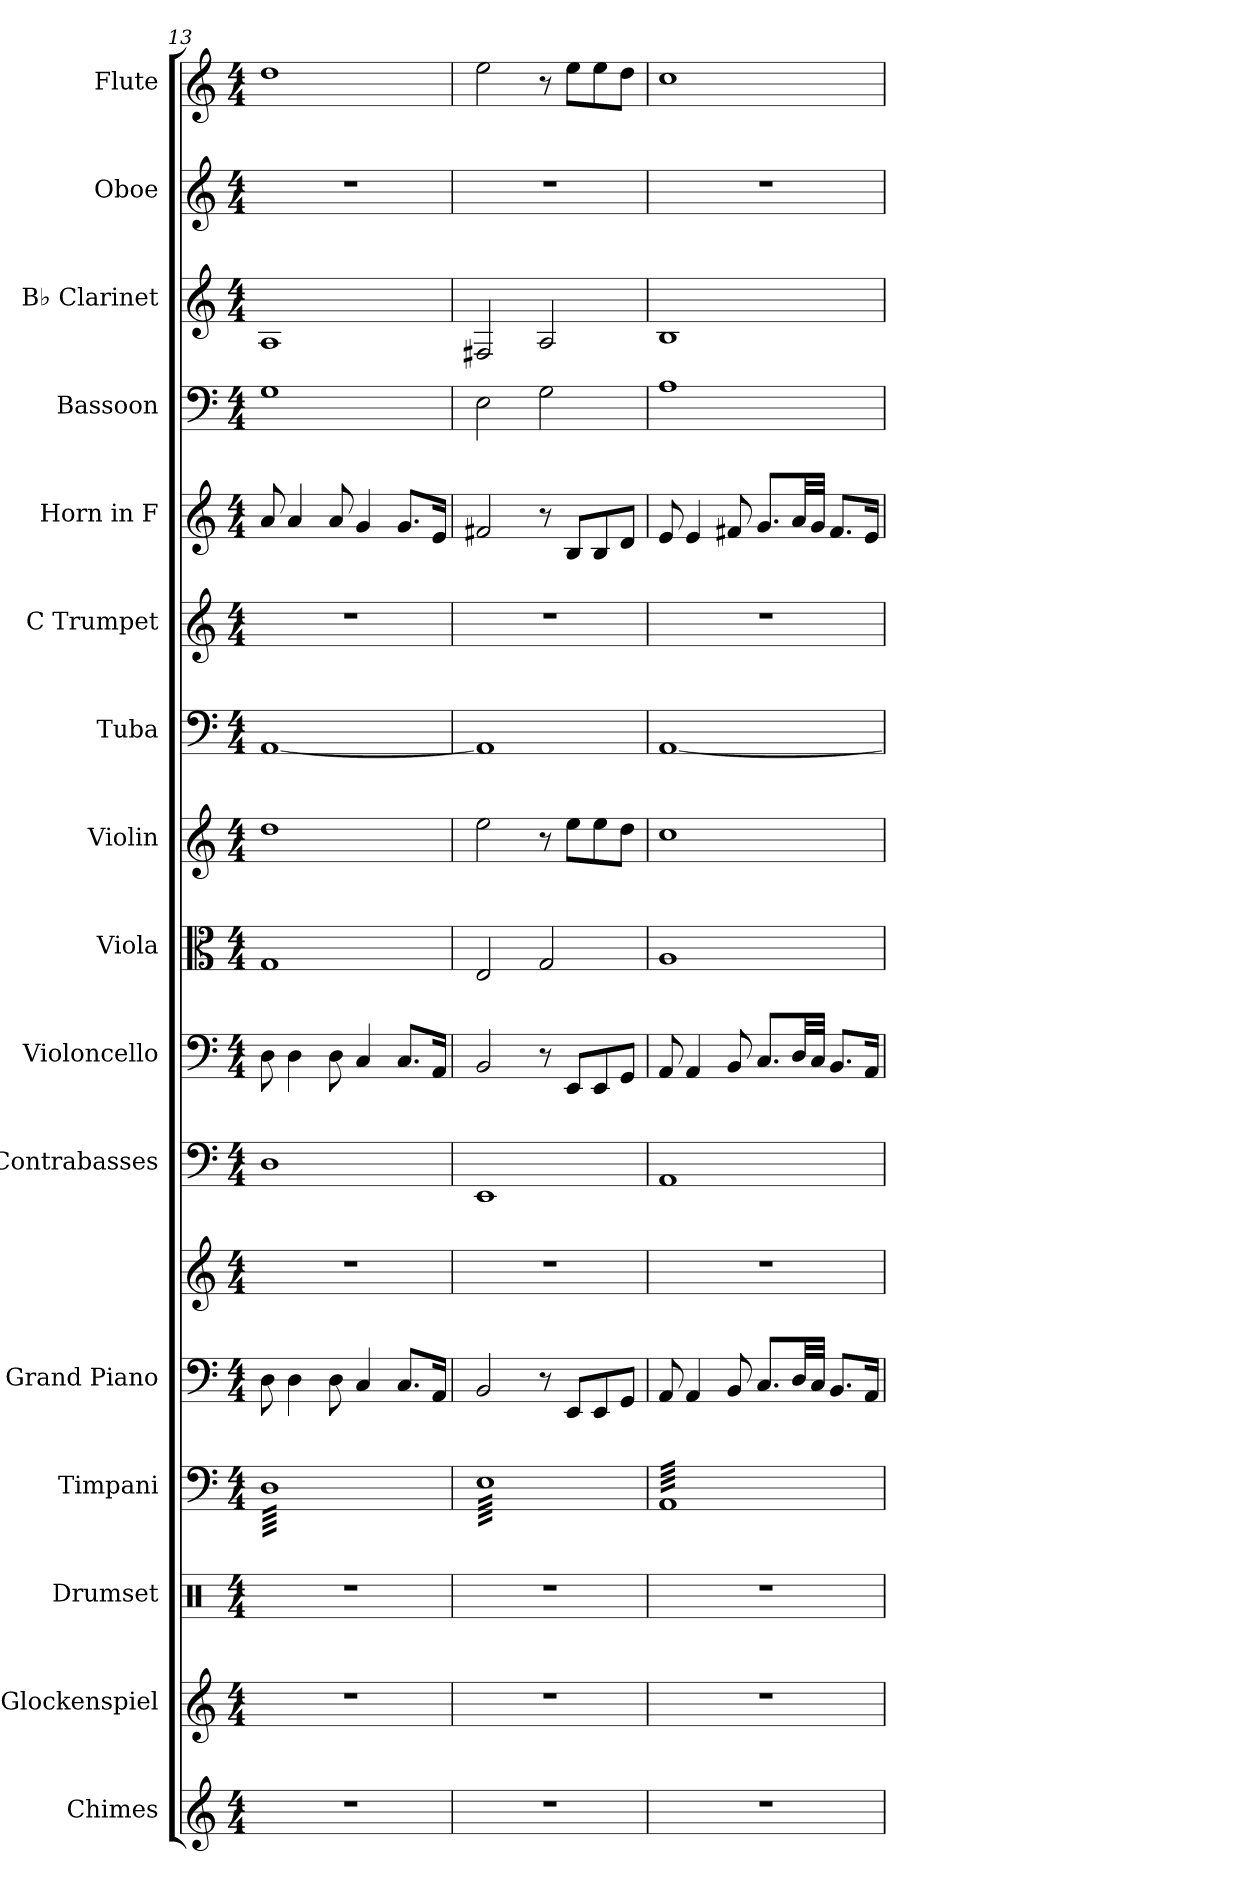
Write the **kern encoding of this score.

**kern	**kern	**kern	**kern	**kern	**kern	**kern	**kern	**kern	**kern	**kern	**kern	**kern	**kern	**kern	**kern	**kern
*part16	*part15	*part14	*part13	*part12	*part12	*part11	*part10	*part9	*part8	*part7	*part6	*part5	*part4	*part3	*part2	*part1
*staff17	*staff16	*staff15	*staff14	*staff13	*staff12	*staff11	*staff10	*staff9	*staff8	*staff7	*staff6	*staff5	*staff4	*staff3	*staff2	*staff1
*I"Chimes	*I"Glockenspiel	*I"Drumset	*I"Timpani	*I"Grand Piano	*	*I"Contrabasses	*I"Violoncello	*I"Viola	*I"Violin	*I"Tuba	*I"C Trumpet	*I"Horn in F	*I"Bassoon	*I"B♭ Clarinet	*I"Oboe	*I"Flute
*I'Cme.	*I'Glock.	*I'D. Set	*I'Timp.	*I'Pno.	*	*I'Cbs.	*I'Vc.	*I'Vla.	*I'Vln.	*I'Tba.	*I'C Tpt.	*	*I'Bsn.	*I'B♭ Cl.	*I'Ob.	*I'Fl.
*clefG2	*clefG2	*clefX	*clefF4	*clefF4	*clefG2	*clefF4	*clefF4	*clefC3	*clefG2	*clefF4	*clefG2	*clefG2	*clefF4	*clefG2	*clefG2	*clefG2
*	*ITrd-14c-24	*	*	*	*	*ITrd7c12	*	*	*	*	*	*ITrd4c7	*	*ITrd1c2	*	*
*k[]	*k[]	*k[]	*k[]	*k[]	*k[]	*k[]	*k[]	*k[]	*k[]	*k[]	*k[]	*k[b-]	*k[]	*k[b-e-]	*k[]	*k[]
*M4/4	*M4/4	*M4/4	*M4/4	*M4/4	*M4/4	*M4/4	*M4/4	*M4/4	*M4/4	*M4/4	*M4/4	*M4/4	*M4/4	*M4/4	*M4/4	*M4/4
=13	=13	=13	=13	=13	=13	=13	=13	=13	=13	=13	=13	=13	=13	=13	=13	=13
*	*	*	*tremolo	*	*	*	*	*	*	*	*	*	*	*	*	*
1r	1r	1r	64DLLLL	8D\	1r	1DD	8D\	1G	1dd	[1AA	1r	8d/	1G	1G	1r	1dd
.	.	.	64D	.	.	.	.	.	.	.	.	.	.	.	.	.
.	.	.	64D	.	.	.	.	.	.	.	.	.	.	.	.	.
.	.	.	64D	.	.	.	.	.	.	.	.	.	.	.	.	.
.	.	.	64D	.	.	.	.	.	.	.	.	.	.	.	.	.
.	.	.	64D	.	.	.	.	.	.	.	.	.	.	.	.	.
.	.	.	64D	.	.	.	.	.	.	.	.	.	.	.	.	.
.	.	.	64D	.	.	.	.	.	.	.	.	.	.	.	.	.
.	.	.	64D	4D\	.	.	4D\	.	.	.	.	4d/	.	.	.	.
.	.	.	64D	.	.	.	.	.	.	.	.	.	.	.	.	.
.	.	.	64D	.	.	.	.	.	.	.	.	.	.	.	.	.
.	.	.	64D	.	.	.	.	.	.	.	.	.	.	.	.	.
.	.	.	64D	.	.	.	.	.	.	.	.	.	.	.	.	.
.	.	.	64D	.	.	.	.	.	.	.	.	.	.	.	.	.
.	.	.	64D	.	.	.	.	.	.	.	.	.	.	.	.	.
.	.	.	64D	.	.	.	.	.	.	.	.	.	.	.	.	.
.	.	.	64D	.	.	.	.	.	.	.	.	.	.	.	.	.
.	.	.	64D	.	.	.	.	.	.	.	.	.	.	.	.	.
.	.	.	64D	.	.	.	.	.	.	.	.	.	.	.	.	.
.	.	.	64D	.	.	.	.	.	.	.	.	.	.	.	.	.
.	.	.	64D	.	.	.	.	.	.	.	.	.	.	.	.	.
.	.	.	64D	.	.	.	.	.	.	.	.	.	.	.	.	.
.	.	.	64D	.	.	.	.	.	.	.	.	.	.	.	.	.
.	.	.	64D	.	.	.	.	.	.	.	.	.	.	.	.	.
.	.	.	64D	8D\	.	.	8D\	.	.	.	.	8d/	.	.	.	.
.	.	.	64D	.	.	.	.	.	.	.	.	.	.	.	.	.
.	.	.	64D	.	.	.	.	.	.	.	.	.	.	.	.	.
.	.	.	64D	.	.	.	.	.	.	.	.	.	.	.	.	.
.	.	.	64D	.	.	.	.	.	.	.	.	.	.	.	.	.
.	.	.	64D	.	.	.	.	.	.	.	.	.	.	.	.	.
.	.	.	64D	.	.	.	.	.	.	.	.	.	.	.	.	.
.	.	.	64D	.	.	.	.	.	.	.	.	.	.	.	.	.
.	.	.	64D	4C/	.	.	4C/	.	.	.	.	4c/	.	.	.	.
.	.	.	64D	.	.	.	.	.	.	.	.	.	.	.	.	.
.	.	.	64D	.	.	.	.	.	.	.	.	.	.	.	.	.
.	.	.	64D	.	.	.	.	.	.	.	.	.	.	.	.	.
.	.	.	64D	.	.	.	.	.	.	.	.	.	.	.	.	.
.	.	.	64D	.	.	.	.	.	.	.	.	.	.	.	.	.
.	.	.	64D	.	.	.	.	.	.	.	.	.	.	.	.	.
.	.	.	64D	.	.	.	.	.	.	.	.	.	.	.	.	.
.	.	.	64D	.	.	.	.	.	.	.	.	.	.	.	.	.
.	.	.	64D	.	.	.	.	.	.	.	.	.	.	.	.	.
.	.	.	64D	.	.	.	.	.	.	.	.	.	.	.	.	.
.	.	.	64D	.	.	.	.	.	.	.	.	.	.	.	.	.
.	.	.	64D	.	.	.	.	.	.	.	.	.	.	.	.	.
.	.	.	64D	.	.	.	.	.	.	.	.	.	.	.	.	.
.	.	.	64D	.	.	.	.	.	.	.	.	.	.	.	.	.
.	.	.	64D	.	.	.	.	.	.	.	.	.	.	.	.	.
.	.	.	64D	8.C/L	.	.	8.C/L	.	.	.	.	8.c/L	.	.	.	.
.	.	.	64D	.	.	.	.	.	.	.	.	.	.	.	.	.
.	.	.	64D	.	.	.	.	.	.	.	.	.	.	.	.	.
.	.	.	64D	.	.	.	.	.	.	.	.	.	.	.	.	.
.	.	.	64D	.	.	.	.	.	.	.	.	.	.	.	.	.
.	.	.	64D	.	.	.	.	.	.	.	.	.	.	.	.	.
.	.	.	64D	.	.	.	.	.	.	.	.	.	.	.	.	.
.	.	.	64D	.	.	.	.	.	.	.	.	.	.	.	.	.
.	.	.	64D	.	.	.	.	.	.	.	.	.	.	.	.	.
.	.	.	64D	.	.	.	.	.	.	.	.	.	.	.	.	.
.	.	.	64D	.	.	.	.	.	.	.	.	.	.	.	.	.
.	.	.	64D	.	.	.	.	.	.	.	.	.	.	.	.	.
.	.	.	64D	16AA/Jk	.	.	16AA/Jk	.	.	.	.	16A/Jk	.	.	.	.
.	.	.	64D	.	.	.	.	.	.	.	.	.	.	.	.	.
.	.	.	64D	.	.	.	.	.	.	.	.	.	.	.	.	.
.	.	.	64DJJJJ	.	.	.	.	.	.	.	.	.	.	.	.	.
=14	=14	=14	=14	=14	=14	=14	=14	=14	=14	=14	=14	=14	=14	=14	=14	=14
1r	1r	1r	64ELLLL	2BB/	1r	1EEE	2BB/	2E/	2ee\	1AA]	1r	2Bn/	2E\	2En/	1r	2ee\
.	.	.	64E	.	.	.	.	.	.	.	.	.	.	.	.	.
.	.	.	64E	.	.	.	.	.	.	.	.	.	.	.	.	.
.	.	.	64E	.	.	.	.	.	.	.	.	.	.	.	.	.
.	.	.	64E	.	.	.	.	.	.	.	.	.	.	.	.	.
.	.	.	64E	.	.	.	.	.	.	.	.	.	.	.	.	.
.	.	.	64E	.	.	.	.	.	.	.	.	.	.	.	.	.
.	.	.	64E	.	.	.	.	.	.	.	.	.	.	.	.	.
.	.	.	64E	.	.	.	.	.	.	.	.	.	.	.	.	.
.	.	.	64E	.	.	.	.	.	.	.	.	.	.	.	.	.
.	.	.	64E	.	.	.	.	.	.	.	.	.	.	.	.	.
.	.	.	64E	.	.	.	.	.	.	.	.	.	.	.	.	.
.	.	.	64E	.	.	.	.	.	.	.	.	.	.	.	.	.
.	.	.	64E	.	.	.	.	.	.	.	.	.	.	.	.	.
.	.	.	64E	.	.	.	.	.	.	.	.	.	.	.	.	.
.	.	.	64E	.	.	.	.	.	.	.	.	.	.	.	.	.
.	.	.	64E	.	.	.	.	.	.	.	.	.	.	.	.	.
.	.	.	64E	.	.	.	.	.	.	.	.	.	.	.	.	.
.	.	.	64E	.	.	.	.	.	.	.	.	.	.	.	.	.
.	.	.	64E	.	.	.	.	.	.	.	.	.	.	.	.	.
.	.	.	64E	.	.	.	.	.	.	.	.	.	.	.	.	.
.	.	.	64E	.	.	.	.	.	.	.	.	.	.	.	.	.
.	.	.	64E	.	.	.	.	.	.	.	.	.	.	.	.	.
.	.	.	64E	.	.	.	.	.	.	.	.	.	.	.	.	.
.	.	.	64E	.	.	.	.	.	.	.	.	.	.	.	.	.
.	.	.	64E	.	.	.	.	.	.	.	.	.	.	.	.	.
.	.	.	64E	.	.	.	.	.	.	.	.	.	.	.	.	.
.	.	.	64E	.	.	.	.	.	.	.	.	.	.	.	.	.
.	.	.	64E	.	.	.	.	.	.	.	.	.	.	.	.	.
.	.	.	64E	.	.	.	.	.	.	.	.	.	.	.	.	.
.	.	.	64E	.	.	.	.	.	.	.	.	.	.	.	.	.
.	.	.	64E	.	.	.	.	.	.	.	.	.	.	.	.	.
.	.	.	64E	8r	.	.	8r	2G/	8r	.	.	8r	2G\	2G/	.	8r
.	.	.	64E	.	.	.	.	.	.	.	.	.	.	.	.	.
.	.	.	64E	.	.	.	.	.	.	.	.	.	.	.	.	.
.	.	.	64E	.	.	.	.	.	.	.	.	.	.	.	.	.
.	.	.	64E	.	.	.	.	.	.	.	.	.	.	.	.	.
.	.	.	64E	.	.	.	.	.	.	.	.	.	.	.	.	.
.	.	.	64E	.	.	.	.	.	.	.	.	.	.	.	.	.
.	.	.	64E	.	.	.	.	.	.	.	.	.	.	.	.	.
.	.	.	64E	8EE/L	.	.	8EE/L	.	8ee\L	.	.	8E/L	.	.	.	8ee\L
.	.	.	64E	.	.	.	.	.	.	.	.	.	.	.	.	.
.	.	.	64E	.	.	.	.	.	.	.	.	.	.	.	.	.
.	.	.	64E	.	.	.	.	.	.	.	.	.	.	.	.	.
.	.	.	64E	.	.	.	.	.	.	.	.	.	.	.	.	.
.	.	.	64E	.	.	.	.	.	.	.	.	.	.	.	.	.
.	.	.	64E	.	.	.	.	.	.	.	.	.	.	.	.	.
.	.	.	64E	.	.	.	.	.	.	.	.	.	.	.	.	.
.	.	.	64E	8EE/	.	.	8EE/	.	8ee\	.	.	8E/	.	.	.	8ee\
.	.	.	64E	.	.	.	.	.	.	.	.	.	.	.	.	.
.	.	.	64E	.	.	.	.	.	.	.	.	.	.	.	.	.
.	.	.	64E	.	.	.	.	.	.	.	.	.	.	.	.	.
.	.	.	64E	.	.	.	.	.	.	.	.	.	.	.	.	.
.	.	.	64E	.	.	.	.	.	.	.	.	.	.	.	.	.
.	.	.	64E	.	.	.	.	.	.	.	.	.	.	.	.	.
.	.	.	64E	.	.	.	.	.	.	.	.	.	.	.	.	.
.	.	.	64E	8GG/J	.	.	8GG/J	.	8dd\J	.	.	8G/J	.	.	.	8dd\J
.	.	.	64E	.	.	.	.	.	.	.	.	.	.	.	.	.
.	.	.	64E	.	.	.	.	.	.	.	.	.	.	.	.	.
.	.	.	64E	.	.	.	.	.	.	.	.	.	.	.	.	.
.	.	.	64E	.	.	.	.	.	.	.	.	.	.	.	.	.
.	.	.	64E	.	.	.	.	.	.	.	.	.	.	.	.	.
.	.	.	64E	.	.	.	.	.	.	.	.	.	.	.	.	.
.	.	.	64EJJJJ	.	.	.	.	.	.	.	.	.	.	.	.	.
=15	=15	=15	=15	=15	=15	=15	=15	=15	=15	=15	=15	=15	=15	=15	=15	=15
1r	1r	1r	64AALLLL	8AA/	1r	1AAA	8AA/	1A	1cc	[1AA	1r	8A/	1A	1A	1r	1cc
.	.	.	64AA	.	.	.	.	.	.	.	.	.	.	.	.	.
.	.	.	64AA	.	.	.	.	.	.	.	.	.	.	.	.	.
.	.	.	64AA	.	.	.	.	.	.	.	.	.	.	.	.	.
.	.	.	64AA	.	.	.	.	.	.	.	.	.	.	.	.	.
.	.	.	64AA	.	.	.	.	.	.	.	.	.	.	.	.	.
.	.	.	64AA	.	.	.	.	.	.	.	.	.	.	.	.	.
.	.	.	64AA	.	.	.	.	.	.	.	.	.	.	.	.	.
.	.	.	64AA	4AA/	.	.	4AA/	.	.	.	.	4A/	.	.	.	.
.	.	.	64AA	.	.	.	.	.	.	.	.	.	.	.	.	.
.	.	.	64AA	.	.	.	.	.	.	.	.	.	.	.	.	.
.	.	.	64AA	.	.	.	.	.	.	.	.	.	.	.	.	.
.	.	.	64AA	.	.	.	.	.	.	.	.	.	.	.	.	.
.	.	.	64AA	.	.	.	.	.	.	.	.	.	.	.	.	.
.	.	.	64AA	.	.	.	.	.	.	.	.	.	.	.	.	.
.	.	.	64AA	.	.	.	.	.	.	.	.	.	.	.	.	.
.	.	.	64AA	.	.	.	.	.	.	.	.	.	.	.	.	.
.	.	.	64AA	.	.	.	.	.	.	.	.	.	.	.	.	.
.	.	.	64AA	.	.	.	.	.	.	.	.	.	.	.	.	.
.	.	.	64AA	.	.	.	.	.	.	.	.	.	.	.	.	.
.	.	.	64AA	.	.	.	.	.	.	.	.	.	.	.	.	.
.	.	.	64AA	.	.	.	.	.	.	.	.	.	.	.	.	.
.	.	.	64AA	.	.	.	.	.	.	.	.	.	.	.	.	.
.	.	.	64AA	.	.	.	.	.	.	.	.	.	.	.	.	.
.	.	.	64AA	8BB/	.	.	8BB/	.	.	.	.	8Bn/	.	.	.	.
.	.	.	64AA	.	.	.	.	.	.	.	.	.	.	.	.	.
.	.	.	64AA	.	.	.	.	.	.	.	.	.	.	.	.	.
.	.	.	64AA	.	.	.	.	.	.	.	.	.	.	.	.	.
.	.	.	64AA	.	.	.	.	.	.	.	.	.	.	.	.	.
.	.	.	64AA	.	.	.	.	.	.	.	.	.	.	.	.	.
.	.	.	64AA	.	.	.	.	.	.	.	.	.	.	.	.	.
.	.	.	64AA	.	.	.	.	.	.	.	.	.	.	.	.	.
.	.	.	64AA	8.C/L	.	.	8.C/L	.	.	.	.	8.c/L	.	.	.	.
.	.	.	64AA	.	.	.	.	.	.	.	.	.	.	.	.	.
.	.	.	64AA	.	.	.	.	.	.	.	.	.	.	.	.	.
.	.	.	64AA	.	.	.	.	.	.	.	.	.	.	.	.	.
.	.	.	64AA	.	.	.	.	.	.	.	.	.	.	.	.	.
.	.	.	64AA	.	.	.	.	.	.	.	.	.	.	.	.	.
.	.	.	64AA	.	.	.	.	.	.	.	.	.	.	.	.	.
.	.	.	64AA	.	.	.	.	.	.	.	.	.	.	.	.	.
.	.	.	64AA	.	.	.	.	.	.	.	.	.	.	.	.	.
.	.	.	64AA	.	.	.	.	.	.	.	.	.	.	.	.	.
.	.	.	64AA	.	.	.	.	.	.	.	.	.	.	.	.	.
.	.	.	64AA	.	.	.	.	.	.	.	.	.	.	.	.	.
.	.	.	64AA	32D/LL	.	.	32D/LL	.	.	.	.	32d/LL	.	.	.	.
.	.	.	64AA	.	.	.	.	.	.	.	.	.	.	.	.	.
.	.	.	64AA	32C/JJJ	.	.	32C/JJJ	.	.	.	.	32c/JJJ	.	.	.	.
.	.	.	64AA	.	.	.	.	.	.	.	.	.	.	.	.	.
.	.	.	64AA	8.BB/L	.	.	8.BB/L	.	.	.	.	8.B/L	.	.	.	.
.	.	.	64AA	.	.	.	.	.	.	.	.	.	.	.	.	.
.	.	.	64AA	.	.	.	.	.	.	.	.	.	.	.	.	.
.	.	.	64AA	.	.	.	.	.	.	.	.	.	.	.	.	.
.	.	.	64AA	.	.	.	.	.	.	.	.	.	.	.	.	.
.	.	.	64AA	.	.	.	.	.	.	.	.	.	.	.	.	.
.	.	.	64AA	.	.	.	.	.	.	.	.	.	.	.	.	.
.	.	.	64AA	.	.	.	.	.	.	.	.	.	.	.	.	.
.	.	.	64AA	.	.	.	.	.	.	.	.	.	.	.	.	.
.	.	.	64AA	.	.	.	.	.	.	.	.	.	.	.	.	.
.	.	.	64AA	.	.	.	.	.	.	.	.	.	.	.	.	.
.	.	.	64AA	.	.	.	.	.	.	.	.	.	.	.	.	.
.	.	.	64AA	16AA/Jk	.	.	16AA/Jk	.	.	.	.	16A/Jk	.	.	.	.
.	.	.	64AA	.	.	.	.	.	.	.	.	.	.	.	.	.
.	.	.	64AA	.	.	.	.	.	.	.	.	.	.	.	.	.
.	.	.	64AAJJJJ	.	.	.	.	.	.	.	.	.	.	.	.	.
*	*	*	*Xtremolo	*	*	*	*	*	*	*	*	*	*	*	*	*
=	=	=	=	=	=	=	=	=	=	=	=	=	=	=	=	=
*-	*-	*-	*-	*-	*-	*-	*-	*-	*-	*-	*-	*-	*-	*-	*-	*-
